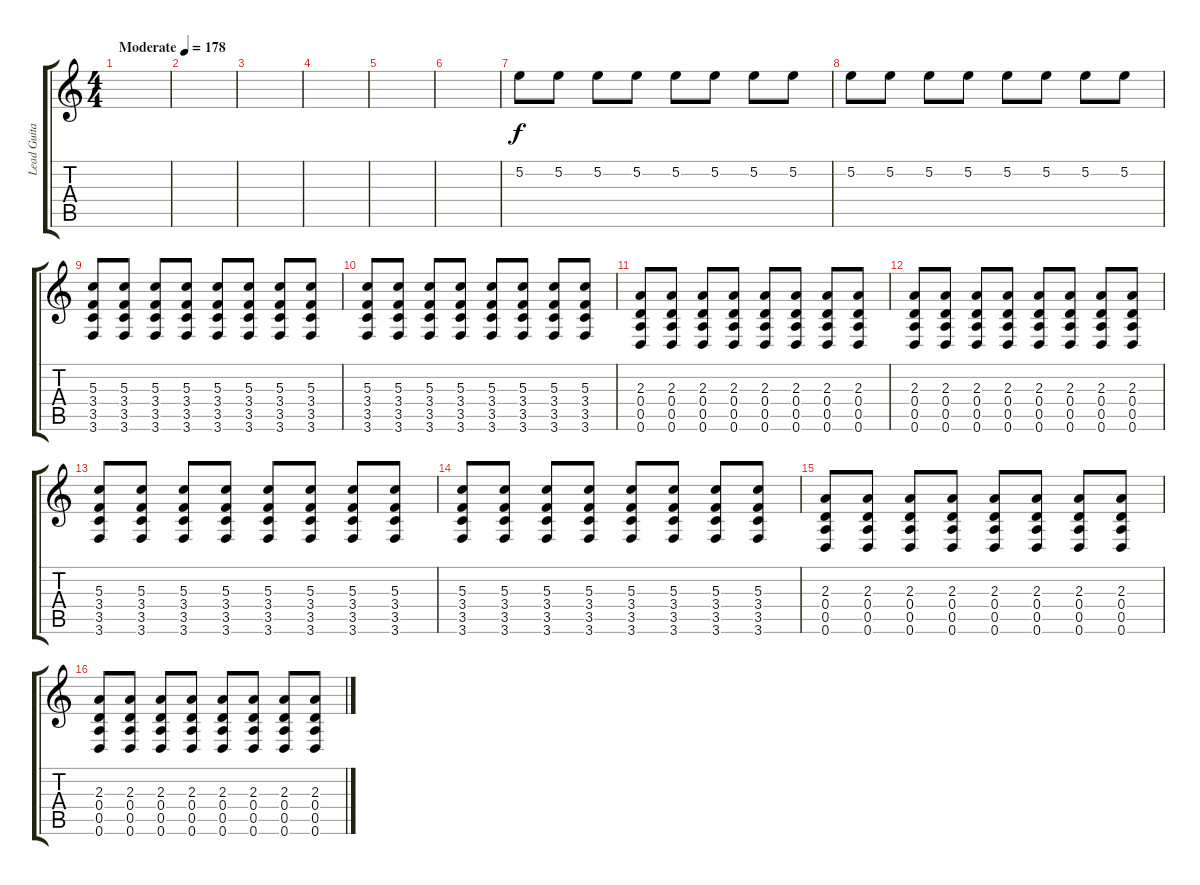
\track ("Lead Guitar R" "Lead Guita") {instrument distortionguitar}
\staff {score tabs}
\tuning (E4 B3 G3 D3 A2 D2) {hide}
\ts (4 4)
\tempo (178 "Moderate")
\clef g2
\ks c
|
|
|
|
|
|
5.2.8{volume 13} 5.2.8 5.2.8 5.2.8 5.2.8 5.2.8 5.2.8 5.2.8 |
5.2.8 5.2.8 5.2.8 5.2.8 5.2.8 5.2.8 5.2.8 5.2.8 |
(5.3 3.4 3.5 3.6).8 (5.3 3.4 3.5 3.6).8 (5.3 3.4 3.5 3.6).8 (5.3 3.4 3.5 3.6).8 (5.3 3.4 3.5 3.6).8 (5.3 3.4 3.5 3.6).8 (5.3 3.4 3.5 3.6).8 (5.3 3.4 3.5 3.6).8 |
(5.3 3.4 3.5 3.6).8 (5.3 3.4 3.5 3.6).8 (5.3 3.4 3.5 3.6).8 (5.3 3.4 3.5 3.6).8 (5.3 3.4 3.5 3.6).8 (5.3 3.4 3.5 3.6).8 (5.3 3.4 3.5 3.6).8 (5.3 3.4 3.5 3.6).8 |
(2.3 0.4 0.5 0.6).8 (2.3 0.4 0.5 0.6).8 (2.3 0.4 0.5 0.6).8 (2.3 0.4 0.5 0.6).8 (2.3 0.4 0.5 0.6).8 (2.3 0.4 0.5 0.6).8 (2.3 0.4 0.5 0.6).8 (2.3 0.4 0.5 0.6).8 |
(2.3 0.4 0.5 0.6).8 (2.3 0.4 0.5 0.6).8 (2.3 0.4 0.5 0.6).8 (2.3 0.4 0.5 0.6).8 (2.3 0.4 0.5 0.6).8 (2.3 0.4 0.5 0.6).8 (2.3 0.4 0.5 0.6).8 (2.3 0.4 0.5 0.6).8 |
(5.3 3.4 3.5 3.6).8 (5.3 3.4 3.5 3.6).8 (5.3 3.4 3.5 3.6).8 (5.3 3.4 3.5 3.6).8 (5.3 3.4 3.5 3.6).8 (5.3 3.4 3.5 3.6).8 (5.3 3.4 3.5 3.6).8 (5.3 3.4 3.5 3.6).8 |
(5.3 3.4 3.5 3.6).8 (5.3 3.4 3.5 3.6).8 (5.3 3.4 3.5 3.6).8 (5.3 3.4 3.5 3.6).8 (5.3 3.4 3.5 3.6).8 (5.3 3.4 3.5 3.6).8 (5.3 3.4 3.5 3.6).8 (5.3 3.4 3.5 3.6).8 |
(2.3 0.4 0.5 0.6).8 (2.3 0.4 0.5 0.6).8 (2.3 0.4 0.5 0.6).8 (2.3 0.4 0.5 0.6).8 (2.3 0.4 0.5 0.6).8 (2.3 0.4 0.5 0.6).8 (2.3 0.4 0.5 0.6).8 (2.3 0.4 0.5 0.6).8 |
(2.3 0.4 0.5 0.6).8 (2.3 0.4 0.5 0.6).8 (2.3 0.4 0.5 0.6).8 (2.3 0.4 0.5 0.6).8 (2.3 0.4 0.5 0.6).8 (2.3 0.4 0.5 0.6).8 (2.3 0.4 0.5 0.6).8 (2.3 0.4 0.5 0.6).8
